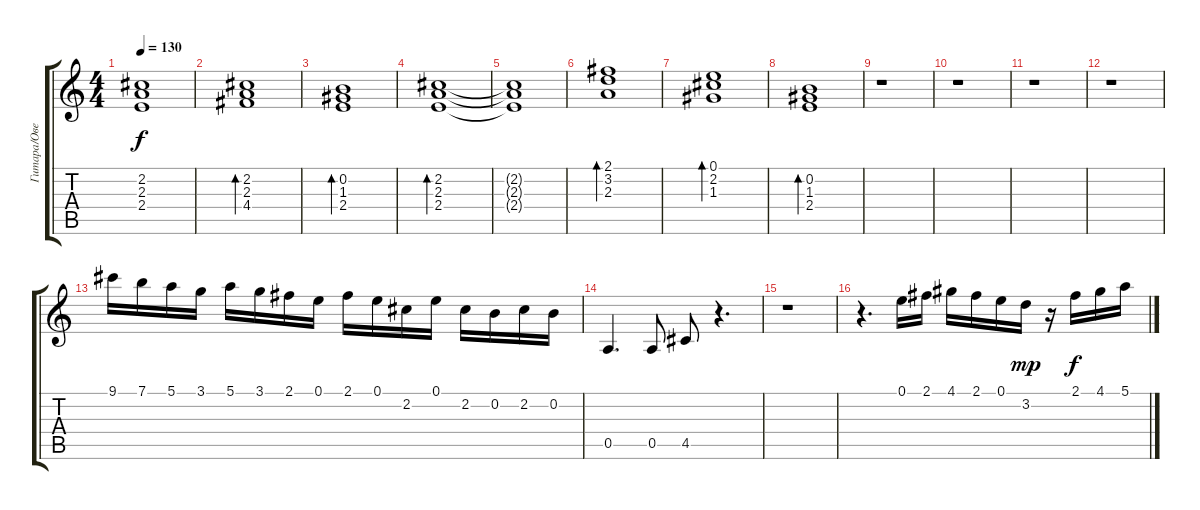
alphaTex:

\track ("Гитара/Овердрайв" "Гитара/Ове") {instrument acousticguitarnylon}
\staff {score tabs}
\tuning (E4 B3 G3 D3 A2 E2) {hide}
\ts (4 4)
\tempo 130
\clef g2
\ks c
(2.2{t} 2.3{t} 2.4{t}).1{dy f} |
(2.2 2.3 4.4).1{bd 240} |
(0.2 1.3 2.4).1{bd 240} |
(2.2 2.3 2.4).1{bd 240} |
(2.2{t} 2.3{t} 2.4{t}).1 |
(2.1 3.2 2.3).1{bd 240} |
(0.1 2.2 1.3).1{bd 240} |
(0.2 1.3 2.4).1{bd 240} |
r.1 |
r.1 |
r.1 |
r.1 |
9.1.16{volume 10 balance 15 instrument overdrivenguitar} 7.1.16 5.1.16 3.1.16 5.1.16 3.1.16 2.1.16 0.1.16 2.1.16 0.1.16 2.2.16 0.1.16 2.2.16 0.2.16 2.2.16 0.2.16 |
0.5.4{d} 0.5.8 4.5.8 r.4{d} |
r.1 |
r.4{d} 0.1.16 2.1.16 4.1.16 2.1.16 0.1.16 3.2.16{dy mp} r.16 2.1.16{dy f} 4.1.16 5.1.16
